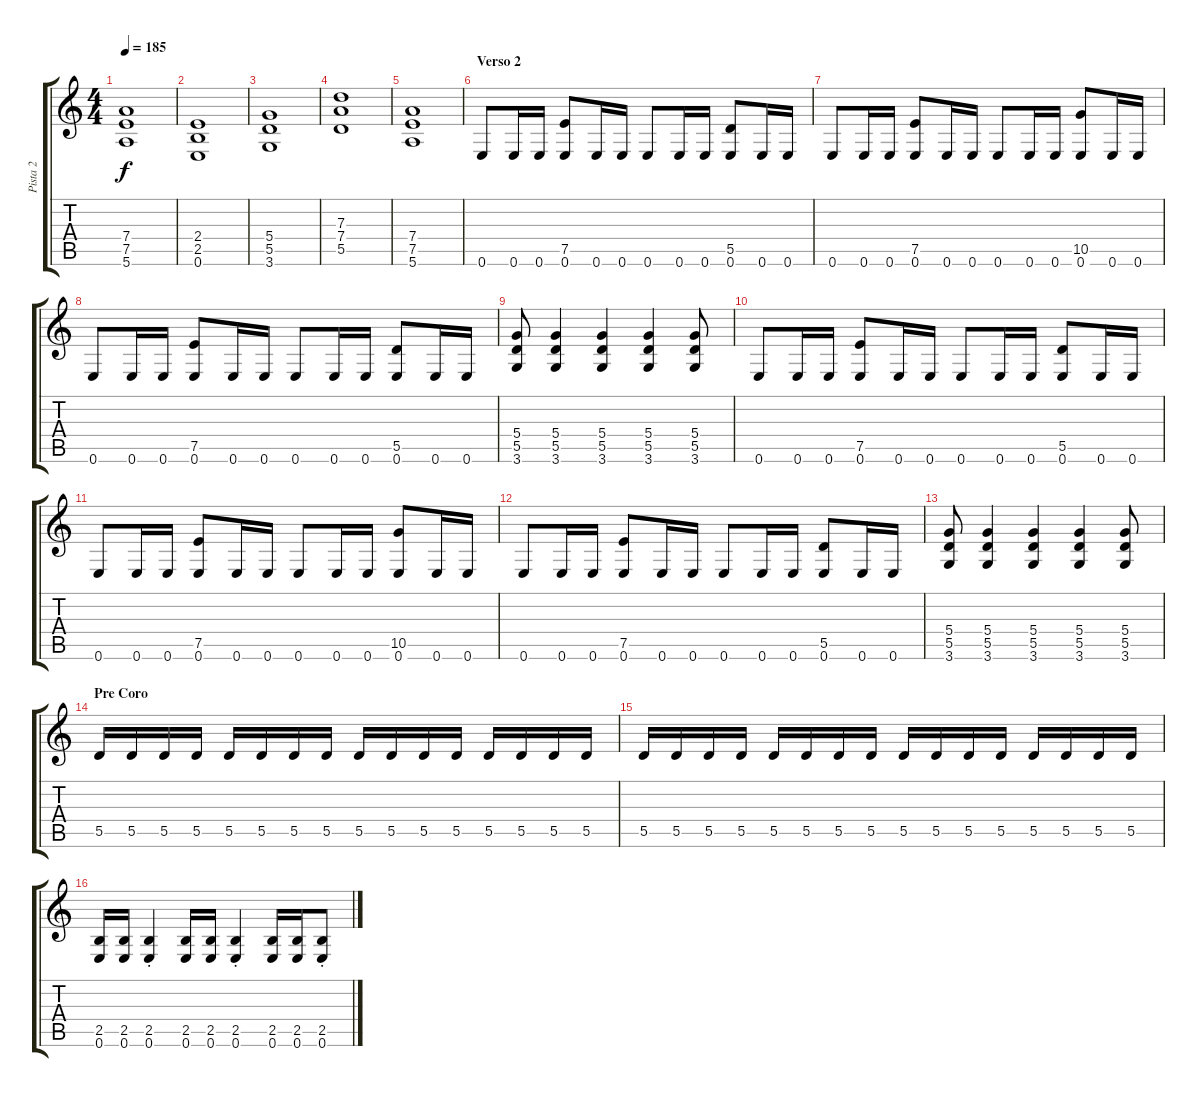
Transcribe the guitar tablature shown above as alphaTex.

\track ("Pista 2" "Pista 2") {instrument overdrivenguitar}
\staff {score tabs}
\tuning (E4 B3 G3 D3 A2 E2) {hide}
\ts (4 4)
\tempo 185
\clef g2
\ks c
(7.4 7.5 5.6).1{dy f} |
(2.4 2.5 0.6).1 |
(5.4 5.5 3.6).1 |
(7.3 7.4 5.5).1 |
(7.4 7.5 5.6).1 |
\section ("" "Verso 2")
0.6.8{volume 13 instrument overdrivenguitar} 0.6.16 0.6.16 (7.5 0.6).8 0.6.16 0.6.16 0.6.8 0.6.16 0.6.16 (5.5 0.6).8 0.6.16 0.6.16 |
0.6.8 0.6.16 0.6.16 (7.5 0.6).8 0.6.16 0.6.16 0.6.8 0.6.16 0.6.16 (10.5 0.6).8 0.6.16 0.6.16 |
0.6.8 0.6.16 0.6.16 (7.5 0.6).8 0.6.16 0.6.16 0.6.8 0.6.16 0.6.16 (5.5 0.6).8 0.6.16 0.6.16 |
(5.4 5.5 3.6).8 (5.4 5.5 3.6).4 (5.4 5.5 3.6).4 (5.4 5.5 3.6).4 (5.4 5.5 3.6).8 |
0.6.8 0.6.16 0.6.16 (7.5 0.6).8 0.6.16 0.6.16 0.6.8 0.6.16 0.6.16 (5.5 0.6).8 0.6.16 0.6.16 |
0.6.8 0.6.16 0.6.16 (7.5 0.6).8 0.6.16 0.6.16 0.6.8 0.6.16 0.6.16 (10.5 0.6).8 0.6.16 0.6.16 |
0.6.8 0.6.16 0.6.16 (7.5 0.6).8 0.6.16 0.6.16 0.6.8 0.6.16 0.6.16 (5.5 0.6).8 0.6.16 0.6.16 |
(5.4 5.5 3.6).8 (5.4 5.5 3.6).4 (5.4 5.5 3.6).4 (5.4 5.5 3.6).4 (5.4 5.5 3.6).8 |
\section ("" "Pre Coro")
5.5.16 5.5.16 5.5.16 5.5.16 5.5.16 5.5.16 5.5.16 5.5.16 5.5.16 5.5.16 5.5.16 5.5.16 5.5.16 5.5.16 5.5.16 5.5.16 |
5.5.16 5.5.16 5.5.16 5.5.16 5.5.16 5.5.16 5.5.16 5.5.16 5.5.16 5.5.16 5.5.16 5.5.16 5.5.16 5.5.16 5.5.16 5.5.16 |
(2.5 0.6).16 (2.5 0.6).16 (2.5{st} 0.6{st}).4 (2.5 0.6).16 (2.5 0.6).16 (2.5{st} 0.6{st}).4 (2.5 0.6).16 (2.5 0.6).16 (2.5{st} 0.6{st}).8
